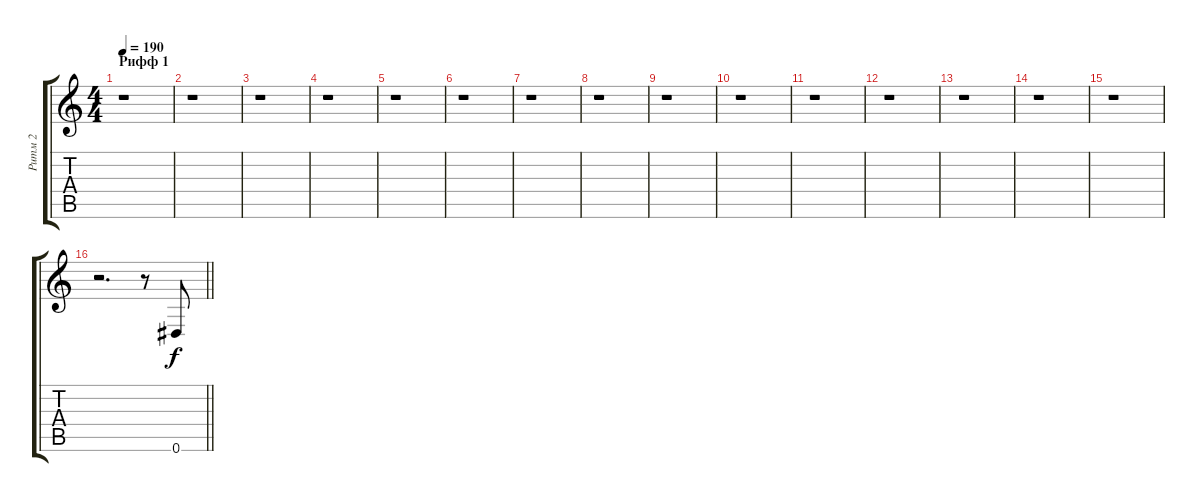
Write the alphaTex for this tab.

\track ("Ритм 2" "Ритм 2") {instrument distortionguitar}
\staff {score tabs}
\tuning (Eb4 Bb3 Gb3 Db3 Ab2 Eb2) {hide}
\ts (4 4)
\section ("" "Рифф 1")
\tempo 190
\clef g2
\ks c
r.1{dy f} |
r.1 |
r.1 |
r.1 |
r.1 |
r.1 |
r.1 |
r.1 |
r.1 |
r.1 |
r.1 |
r.1 |
r.1 |
r.1 |
r.1 |
\barLineRight lightlight
r.2{d} r.8 0.6.8
